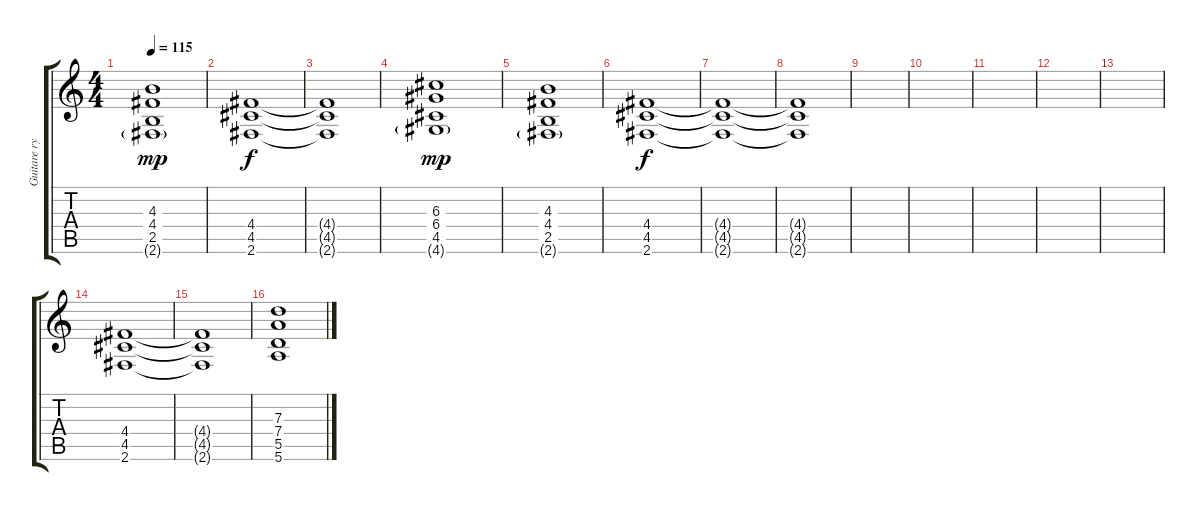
\track ("Guitare rythm" "Guitare ry") {instrument distortionguitar}
\staff {score tabs}
\tuning (E4 B3 G3 D3 A2 E2) {hide}
\ts (4 4)
\tempo 115
\clef g2
\ks c
(4.3 4.4 2.5 2.6{g}).1{dy mp} |
(4.4 4.5 2.6).1{dy f} |
(4.4{t} 4.5{t} 2.6{t}).1 |
(6.3 6.4 4.5 4.6{g}).1{dy mp} |
(4.3 4.4 2.5 2.6{g}).1 |
(4.4 4.5 2.6).1{dy f} |
(4.4{t} 4.5{t} 2.6{t}).1{volume 0} |
(4.4{t} 4.5{t} 2.6{t}).1 |
|
|
|
|
|
(4.4 4.5 2.6).1{volume 10} |
(4.4{t} 4.5{t} 2.6{t}).1 |
(7.3 7.4 5.5 5.6).1
